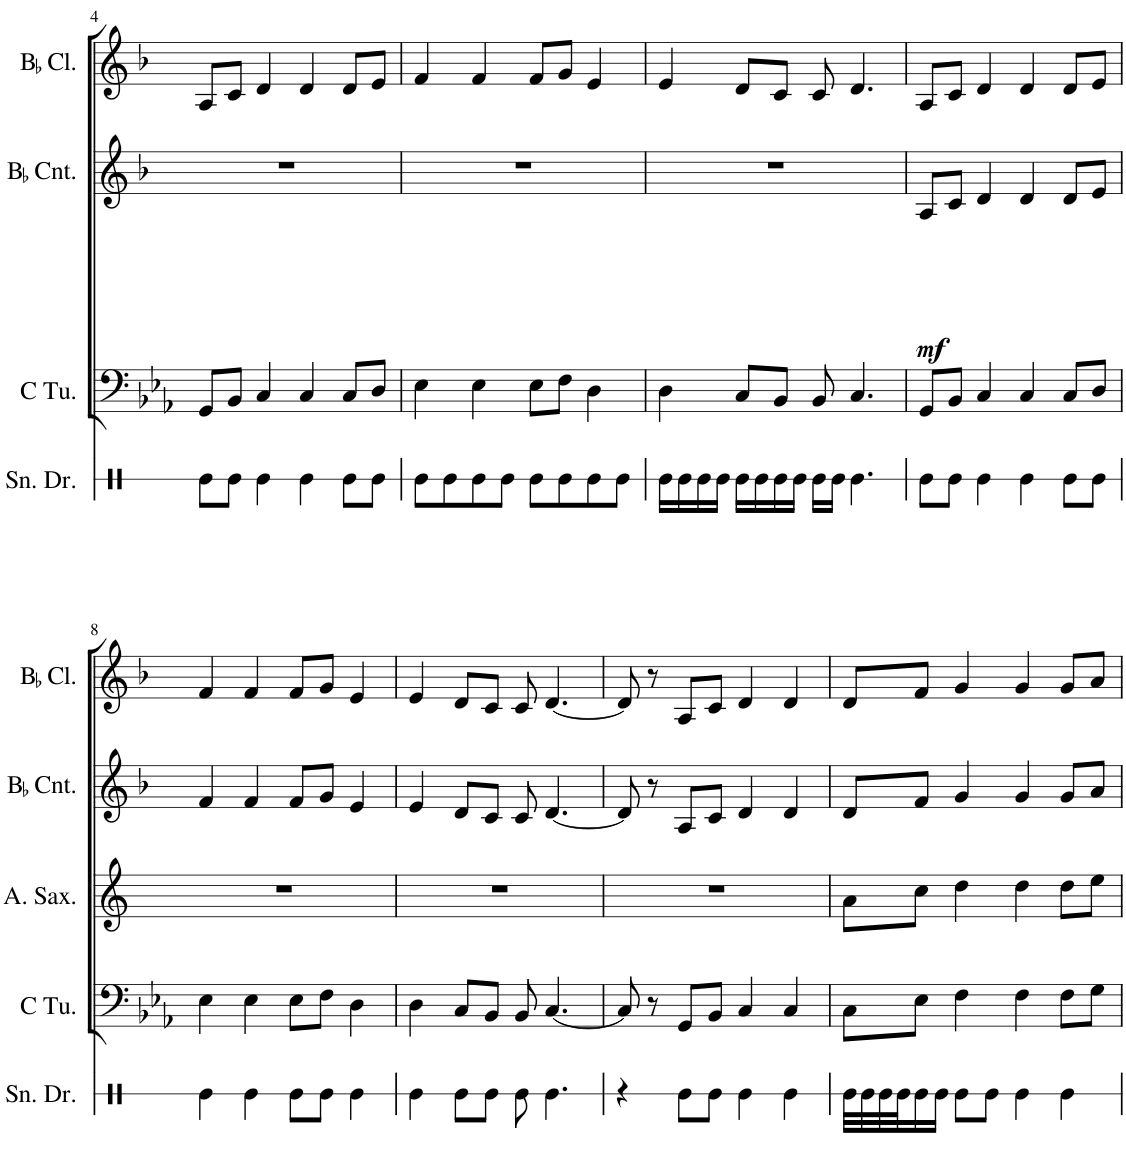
**kern	**kern	**kern	**dynam	**kern
*part4	*part3	*part2	*part2	*part1
*staff4	*staff3	*staff2	*staff2	*staff1
*I"C Tuba	*I"Alto Saxophone	*I"BaccidentalFlat Cornet	*	*I"BaccidentalFlat Clarinet
*I'C Tu.	*I'A. Sax.	*I'BaccidentalFlat Cnt.	*	*I'BaccidentalFlat Cl.
!!LO:PB:g=z
*clefF4	*clefG2	*clefG2	*	*clefG2
*	*Trd5c9	*Trd1c2	*	*Trd1c2
*k[b-e-a-]	*k[]	*k[b-]	*	*k[b-]
*M4/4	*M4/4	*M4/4	*	*M4/4
=4	=4	=4	=4	=4
8GG/L	1r	1r	.	8A/L
8BB-/J	.	.	.	8c/J
4C/	.	.	.	4d/
4C/	.	.	.	4d/
8C/L	.	.	.	8d/L
8D/J	.	.	.	8e/J
=5	=5	=5	=5	=5
4E-\	1r	1r	.	4f/
4E-\	.	.	.	4f/
8E-\L	.	.	.	8f/L
8F\J	.	.	.	8g/J
4D\	.	.	.	4e/
=6	=6	=6	=6	=6
4D\	1r	1r	.	4e/
8C/L	.	.	.	8d/L
8BB-/J	.	.	.	8c/J
8BB-/	.	.	.	8c/
4.C/	.	.	.	4.d/
=7	=7	=7	=7	=7
!	!	!	!LO:DY:b	!
8GG/L	1r	8A/L	mf	8A/L
8BB-/J	.	8c/J	.	8c/J
4C/	.	4d/	.	4d/
4C/	.	4d/	.	4d/
8C/L	.	8d/L	.	8d/L
8D/J	.	8e/J	.	8e/J
!!LO:LB:g=z
=8	=8	=8	=8	=8
4E-\	1r	4f/	.	4f/
4E-\	.	4f/	.	4f/
8E-\L	.	8f/L	.	8f/L
8F\J	.	8g/J	.	8g/J
4D\	.	4e/	.	4e/
=9	=9	=9	=9	=9
4D\	1r	4e/	.	4e/
8C/L	.	8d/L	.	8d/L
8BB-/J	.	8c/J	.	8c/J
8BB-/	.	8c/	.	8c/
[4.C/	.	[4.d/	.	[4.d/
=10	=10	=10	=10	=10
8C/]	1r	8d/]	.	8d/]
8r	.	8r	.	8r
8GG/L	.	8A/L	.	8A/L
8BB-/J	.	8c/J	.	8c/J
4C/	.	4d/	.	4d/
4C/	.	4d/	.	4d/
=11	=11	=11	=11	=11
8C\L	8a\L	8d/L	.	8d/L
8E-\J	8cc\J	8f/J	.	8f/J
4F\	4dd\	4g/	.	4g/
4F\	4dd\	4g/	.	4g/
8F\L	8dd\L	8g/L	.	8g/L
8G\J	8ee\J	8a/J	.	8a/J
=	=	=	=	=
*-	*-	*-	*-	*-
